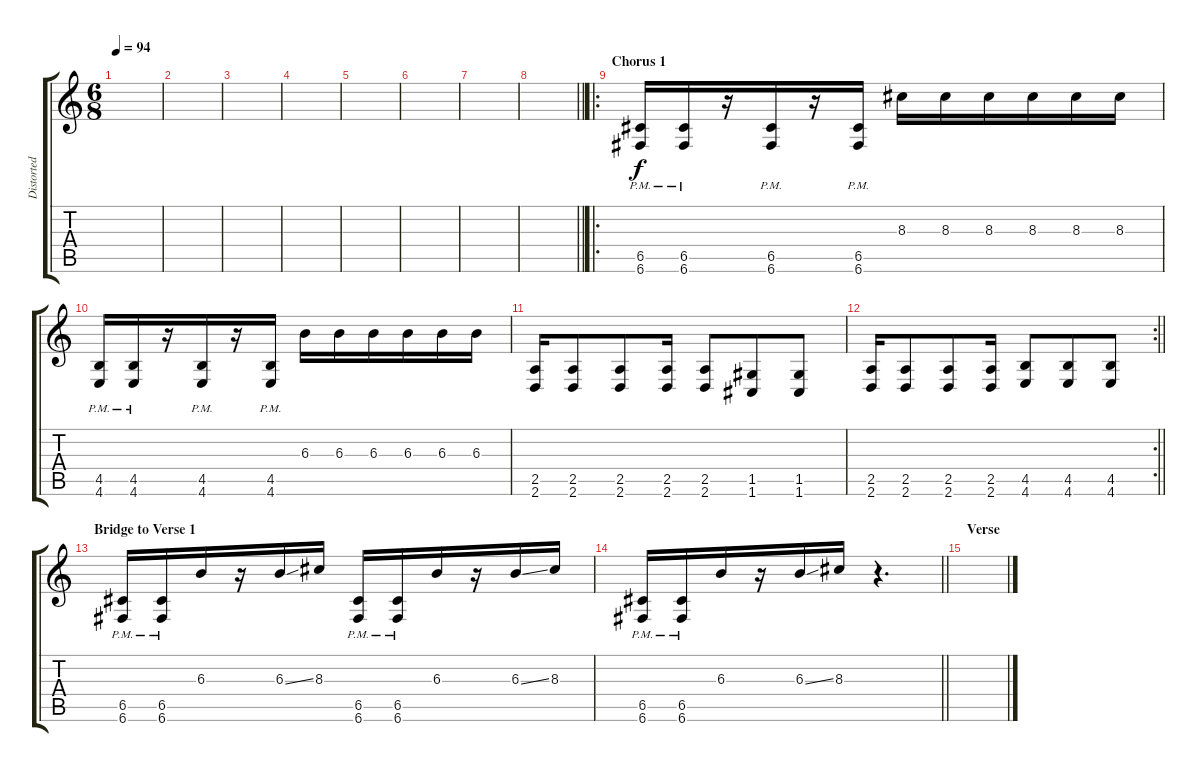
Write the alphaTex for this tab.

\track ("Distorted Left" "Distorted ") {instrument distortionguitar}
\staff {score tabs}
\tuning (D4 A3 F3 C3 G2 C2) {hide}
\ts (6 8)
\tempo 94
\clef g2
\ks c
|
|
|
|
|
|
|
\barLineRight lightlight
|
\ro
\section ("" "Chorus 1")
(6.5{pm} 6.6{pm}).16 (6.5{pm} 6.6{pm}).16 r.16 (6.5{pm} 6.6{pm}).16 r.16 (6.5{pm} 6.6{pm}).16 8.3.16 8.3.16 8.3.16 8.3.16 8.3.16 8.3.16 |
(4.5{pm} 4.6{pm}).16 (4.5{pm} 4.6{pm}).16 r.16 (4.5{pm} 4.6{pm}).16 r.16 (4.5{pm} 4.6{pm}).16 6.3.16 6.3.16 6.3.16 6.3.16 6.3.16 6.3.16 |
(2.5 2.6).16 (2.5 2.6).8 (2.5 2.6).8 (2.5 2.6).16 (2.5 2.6).8 (1.5 1.6).8 (1.5 1.6).8 |
\rc 2
\barLineRight lightlight
(2.5 2.6).16 (2.5 2.6).8 (2.5 2.6).8 (2.5 2.6).16 (4.5 4.6).8 (4.5 4.6).8 (4.5 4.6).8 |
\section ("" "Bridge to Verse 1")
(6.5{pm} 6.6{pm}).16 (6.5{pm} 6.6{pm}).16 6.3.16 r.16 6.3{ss}.16 8.3.16 (6.5{pm} 6.6{pm}).16 (6.5{pm} 6.6{pm}).16 6.3.16 r.16 6.3{ss}.16 8.3.16 |
\barLineRight lightlight
(6.5{pm} 6.6{pm}).16 (6.5{pm} 6.6{pm}).16 6.3.16 r.16 6.3{ss}.16 8.3.16 r.4{d} |
\section ("" "Verse")
